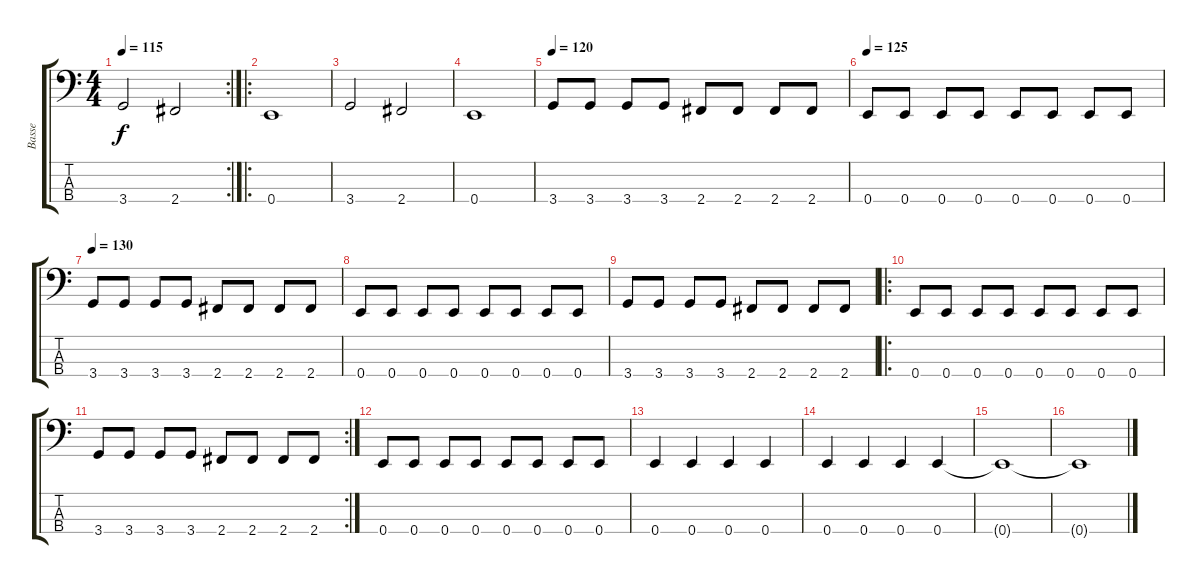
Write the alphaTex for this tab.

\track ("Basse" "Basse") {instrument acousticbass}
\staff {score tabs}
\tuning (G2 D2 A1 E1) {hide}
\rc 2
\ts (4 4)
\tempo 115
\clef f4
\ks c
3.4.2{dy f} 2.4.2 |
\ro
0.4.1 |
3.4.2 2.4.2 |
0.4.1 |
\tempo 120
3.4.8 3.4.8 3.4.8 3.4.8 2.4.8 2.4.8 2.4.8 2.4.8 |
\tempo 125
0.4.8 0.4.8 0.4.8 0.4.8 0.4.8 0.4.8 0.4.8 0.4.8 |
\tempo 130
3.4.8 3.4.8 3.4.8 3.4.8 2.4.8 2.4.8 2.4.8 2.4.8 |
0.4.8 0.4.8 0.4.8 0.4.8 0.4.8 0.4.8 0.4.8 0.4.8 |
3.4.8 3.4.8 3.4.8 3.4.8 2.4.8 2.4.8 2.4.8 2.4.8 |
\ro
0.4.8 0.4.8 0.4.8 0.4.8 0.4.8 0.4.8 0.4.8 0.4.8 |
\rc 2
3.4.8 3.4.8 3.4.8 3.4.8 2.4.8 2.4.8 2.4.8 2.4.8 |
0.4.8 0.4.8 0.4.8 0.4.8 0.4.8 0.4.8 0.4.8 0.4.8 |
0.4.4 0.4.4 0.4.4 0.4.4 |
0.4.4 0.4.4 0.4.4 0.4.4 |
0.4{t}.1 |
0.4{t}.1
